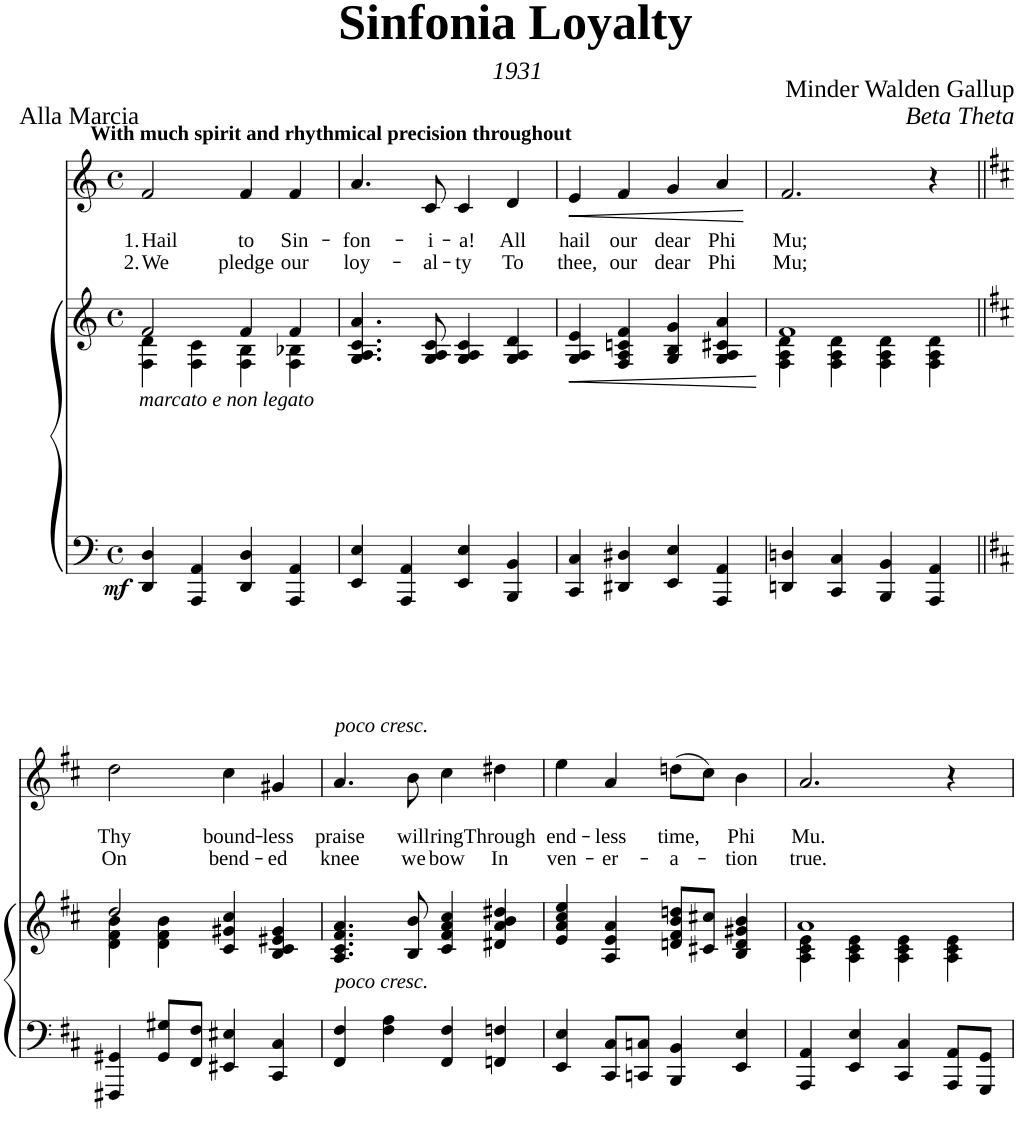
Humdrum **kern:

**kern	**dynam	**kern	**dynam	**kern	**text	**text	**dynam
*part3	*part3	*part2	*part2	*part1	*part1	*part1	*part1
*staff3	*staff3	*staff2	*staff2	*staff1	*staff1	*staff1	*staff1
*I"Piano	*	*I"Piano	*	*I"Piano	*	*	*
*I'Pno	*	*I'Pno	*	*I'Pno	*	*	*
*clefF4	*	*clefG2	*	*clefG2	*	*	*
*k[]	*	*k[]	*	*k[]	*	*	*
*M4/4	*	*M4/4	*	*M4/4	*	*	*
*met(c)	*	*met(c)	*	*met(c)	*	*	*
=1	=1	=1	=1	=1	=1	=1	=1
*	*	*^	*	*	*	*	*
!	!	!	!	!	!LO:TX:a:B:t=With much spirit and rhythmical precision throughout	!	!	!
!	!LO:DY:b	!	!	!	!	!LO:LY:b	!LO:LY:b	!
4DD/ 4D/	mf	2f/	4F\ 4d\	.	2f/	1. Hail	2. We	.
!LO:TX:a:i:t=marcato e non legato	!	!	!	!	!	!	!	!
4AAA/ 4AA/	.	.	4F\ 4c\	.	.	.	.	.
!	!	!	!	!	!	!LO:LY:b	!LO:LY:b	!
4DD/ 4D/	.	4f/	4F\ 4B\	.	4f/	to	pledge	.
!	!	!	!	!	!	!LO:LY:b	!LO:LY:b	!
4AAA/ 4AA/	.	4f/	4F\ 4B-X\	.	4f/	Sin-	our	.
=2	=2	=2	=2	=2	=2	=2	=2	=2
!	!	!	!	!	!	!LO:LY:b	!LO:LY:b	!
*	*	*v	*v	*	*	*	*	*
4EE/ 4E/	.	4.G/ 4.A/ 4.c/ 4.a/	.	4.a/	-fon-	loy-	.
4AAA/ 4AA/	.	.	.	.	.	.	.
!	!	!	!	!	!LO:LY:b	!LO:LY:b	!
.	.	8G/ 8A/ 8c/	.	8c/	-i-	-al-	.
!	!	!	!	!	!LO:LY:b	!LO:LY:b	!
4EE/ 4E/	.	4G/ 4A/ 4c/	.	4c/	-a!	-ty	.
!	!	!	!	!	!LO:LY:b	!LO:LY:b	!
4BBB/ 4BB/	.	4G/ 4A/ 4d/	.	4d/	All	To	.
=3	=3	=3	=3	=3	=3	=3	=3
!	!	!	!LO:HP:b	!	!LO:LY:b	!LO:LY:b	!LO:HP:b
4CC/ 4C/	.	4G/ 4A/ 4e/	<	4e/	hail	thee,	<
!	!	!	!	!	!LO:LY:b	!LO:LY:b	!
4DD#X/ 4D#X/	.	4F/ 4A/ 4cn/ 4f/	.	4f/	our	our	.
!	!	!	!	!	!LO:LY:b	!LO:LY:b	!
4EE/ 4E/	.	4G/ 4B/ 4g/	.	4g/	dear	dear	.
!	!	!	!	!	!LO:LY:b	!LO:LY:b	!
4AAA/ 4AA/	.	4G/ 4A/ 4c#X/ 4a/	.	4a/	Phi	Phi	.
.	.	.	[	.	.	.	[
=4	=4	=4	=4	=4	=4	=4	=4
*	*	*^	*	*	*	*	*
!	!	!	!	!	!	!LO:LY:b	!LO:LY:b	!
4DDn/ 4Dn/	.	1f	4F\ 4A\ 4d\	.	2.f/	Mu;	Mu;	.
4CC/ 4C/	.	.	4F\ 4A\ 4d\	.	.	.	.	.
4BBB/ 4BB/	.	.	4F\ 4A\ 4d\	.	.	.	.	.
4AAA/ 4AA/	.	.	4F\ 4A\ 4d\	.	4r	.	.	.
!!LO:LB:g=z
=5||	=5||	=5||	=5||	=5||	=5||	=5||	=5||	=5||
*k[f#c#]	*	*k[f#c#]	*	*	*k[f#c#]	*	*	*
!	!	!	!	!	!	!LO:LY:b	!LO:LY:b	!
4FFF#X/ 4GG#X/	.	2dd/	4d\ 4f#\ 4b\	.	2dd\	Thy	On	.
8GG#/ 8G#X/L	.	.	4d\ 4f#\ 4b\	.	.	.	.	.
8FF#/ 8F#/J	.	.	.	.	.	.	.	.
!	!	!	!	!	!	!LO:LY:b	!LO:LY:b	!
4EE#X/ 4E#X/	.	4c#/ 4g#X/ 4cc#/	2ryy	.	4cc#\	bound-	bend-	.
!	!	!	!	!	!	!LO:LY:b	!LO:LY:b	!
4CC#/ 4C#/	.	4B/ 4c#/ 4e#X/ 4g#/	.	.	4g#X/	-less	-ed	.
*	*	*v	*v	*	*	*	*	*
=6	=6	=6	=6	=6	=6	=6	=6
!	!	!	!	!LO:TX:a:i:t=poco cresc.	!	!	!
!LO:TX:a:i:t=poco cresc.	!	!	!	!	!	!	!
!	!	!	!	!	!LO:LY:b	!LO:LY:b	!
4FF#/ 4F#/	.	4.A/ 4.c#/ 4.f#/ 4.a/	.	4.a/	praise	knee	.
4F#\ 4A\	.	.	.	.	.	.	.
!	!	!	!	!	!LO:LY:b	!LO:LY:b	!
.	.	8B/ 8b/	.	8b\	will	we	.
!	!	!	!	!	!LO:LY:b	!LO:LY:b	!
4FF#/ 4F#/	.	4c#/ 4f#/ 4a/ 4cc#/	.	4cc#\	ring	bow	.
!	!	!	!	!	!LO:LY:b	!LO:LY:b	!
4FFn/ 4Fn/	.	4d#X/ 4a/ 4b/ 4dd#X/	.	4dd#X\	Through	In	.
=7	=7	=7	=7	=7	=7	=7	=7
!	!	!	!	!	!LO:LY:b	!LO:LY:b	!
4EE/ 4E/	.	4e/ 4a/ 4cc#/ 4ee/	.	4ee\	end-	ven-	.
!	!	!	!	!	!LO:LY:b	!LO:LY:b	!
8CC#/ 8C#/L	.	4A/ 4e/ 4a/	.	4a/	-less	-er-	.
8CCn/ 8Cn/J	.	.	.	.	.	.	.
!	!	!	!	!	!LO:LY:b	!LO:LY:b	!
4BBB/ 4BB/	.	8dn/ 8f#/ 8b/ 8ddn/L	.	(8ddn\L	time,	-a-	.
.	.	8c#X/ 8cc#X/J	.	8cc#\J)	.	.	.
!	!	!	!	!	!LO:LY:b	!LO:LY:b	!
4EE/ 4E/	.	4B/ 4d/ 4g#X/ 4b/	.	4b\	Phi	-tion	.
=8	=8	=8	=8	=8	=8	=8	=8
*	*	*^	*	*	*	*	*
!	!	!	!	!	!	!LO:LY:b	!LO:LY:b	!
4AAA/ 4AA/	.	1a	4A\ 4c#\ 4e\	.	2.a/	Mu.	true.	.
4EE/ 4E/	.	.	4A\ 4c#\ 4e\	.	.	.	.	.
4CC#/ 4C#/	.	.	4A\ 4c#\ 4e\	.	.	.	.	.
8AAA/ 8AA/L	.	.	4A\ 4c#\ 4e\	.	4r	.	.	.
8GGG/ 8GG/J	.	.	.	.	.	.	.	.
*	*	*v	*v	*	*	*	*	*
=	=	=	=	=	=	=	=
*-	*-	*-	*-	*-	*-	*-	*-
